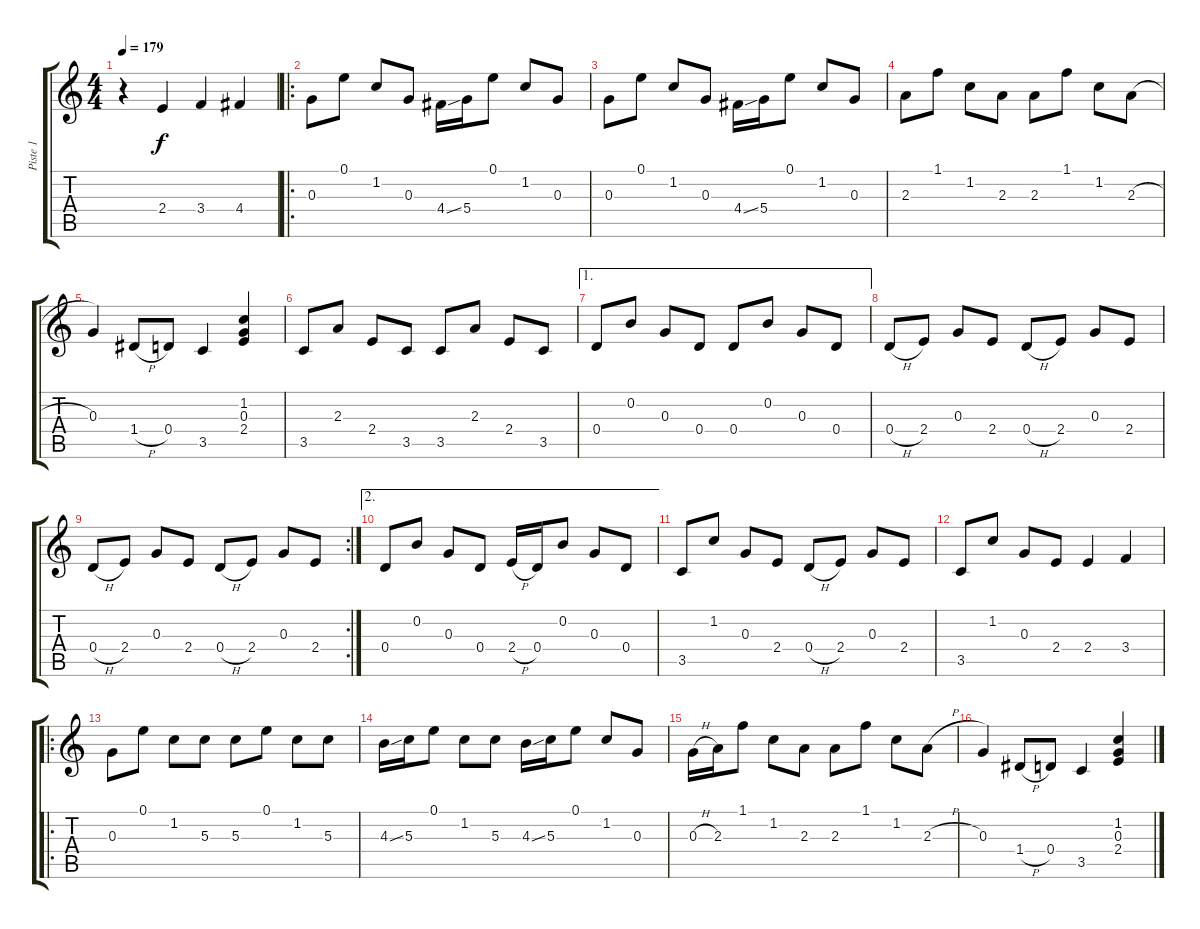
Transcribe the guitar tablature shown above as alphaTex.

\track ("Piste 1" "Piste 1") {instrument acousticguitarnylon}
\staff {score tabs}
\tuning (E4 B3 G3 D3 A2 E2) {hide}
\ts (4 4)
\tempo 179
\clef g2
\ks c
r.4{dy f instrument acousticguitarnylon} 2.4.4 3.4.4 4.4.4 |
\ro
0.3.8 0.1.8 1.2.8 0.3.8 4.4{ss}.16 5.4.16 0.1.8 1.2.8 0.3.8 |
0.3.8 0.1.8 1.2.8 0.3.8 4.4{ss}.16 5.4.16 0.1.8 1.2.8 0.3.8 |
2.3.8 1.1.8 1.2.8 2.3.8 2.3.8 1.1.8 1.2.8 2.3{h}.8 |
0.3.4 1.4{h}.8 0.4.8 3.5.4 (1.2 0.3 2.4).4 |
3.5.8 2.3.8 2.4.8 3.5.8 3.5.8 2.3.8 2.4.8 3.5.8 |
\ae 1
0.4.8 0.2.8 0.3.8 0.4.8 0.4.8 0.2.8 0.3.8 0.4.8 |
0.4{h}.8 2.4.8 0.3.8 2.4.8 0.4{h}.8 2.4.8 0.3.8 2.4.8 |
\rc 2
0.4{h}.8 2.4.8 0.3.8 2.4.8 0.4{h}.8 2.4.8 0.3.8 2.4.8 |
\ae 2
0.4.8 0.2.8 0.3.8 0.4.8 2.4{h}.16 0.4.16 0.2.8 0.3.8 0.4.8 |
3.5.8 1.2.8 0.3.8 2.4.8 0.4{h}.8 2.4.8 0.3.8 2.4.8 |
3.5.8 1.2.8 0.3.8 2.4.8 2.4.4 3.4.4 |
\ro
0.3.8 0.1.8 1.2.8 5.3.8 5.3.8 0.1.8 1.2.8 5.3.8 |
4.3{ss}.16 5.3.16 0.1.8 1.2.8 5.3.8 4.3{ss}.16 5.3.16 0.1.8 1.2.8 0.3.8 |
0.3{h}.16 2.3.16 1.1.8 1.2.8 2.3.8 2.3.8 1.1.8 1.2.8 2.3{h}.8 |
0.3.4 1.4{h}.8 0.4.8 3.5.4 (1.2 0.3 2.4).4
